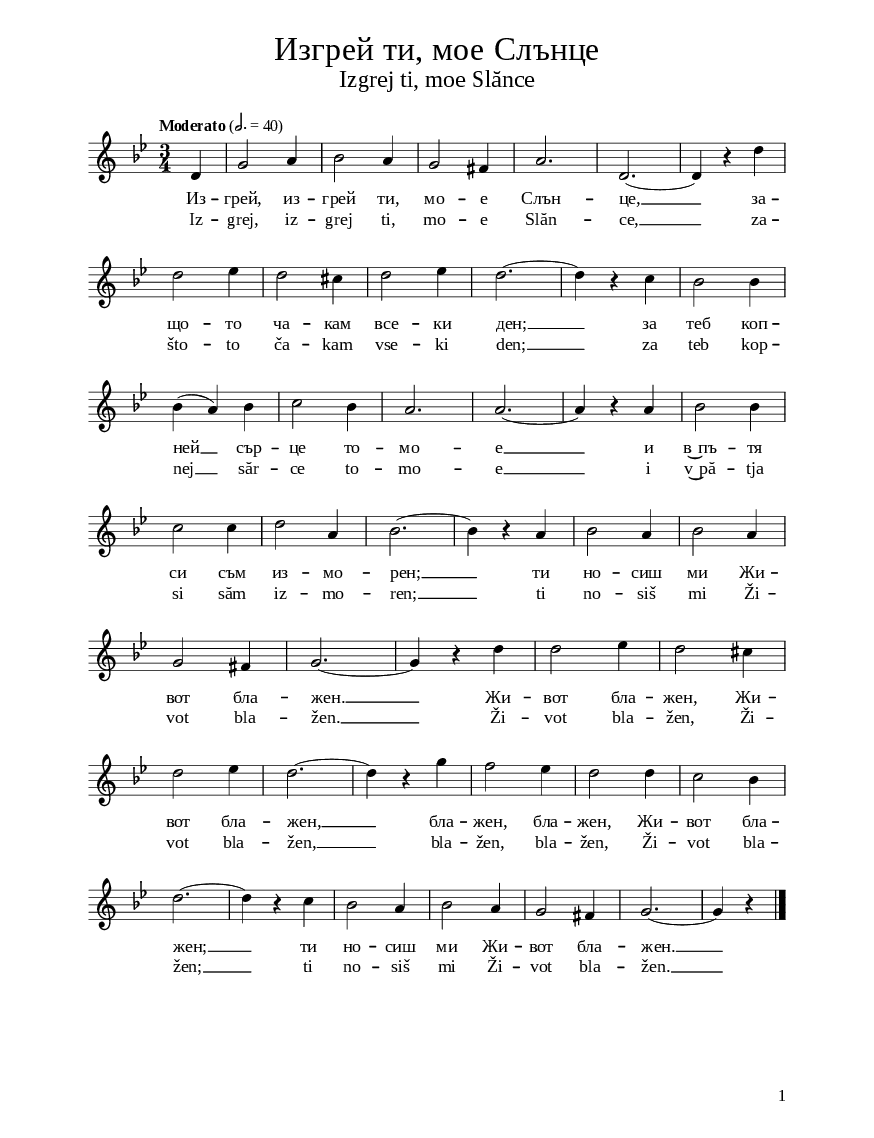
\version "2.24.1"

% include paper part and global functions
\include "include/globals.ily"

\bookpart {

  \label #'ref030
  \tocItem \markup "Изгрей ти, мое Слънце – Izgrej ti, moe Slănce"
  \include "include/bookpart-paper.ily"
  \score {
    \include "include/score-layout.ily"

    \new Voice \absolute {
      \clef treble
      \key g \minor
      \time 3/4
      \tempoFunc "Moderato" 2. "40"
      \autoBeamOff
      \partial 4

      d'4 | g'2 a'4 | bes'2 a'4 | g'2 fis'4 | a'2. | d'2. ~ | d'4 r d'' \break
      d''2 es''4 | d''2 cis''4 | d''2 es''4 | d''2. ~ | d''4 r c'' | bes'2 bes'4 \break |
      bes'4 ( a' ) bes' | c''2 bes'4 | a'2. | a'2. ~ | a'4 r a' |  bes'2 bes'4 \break |
      c''2 c''4 | d''2 a'4 |  bes'2. ~ |  bes'4 r a' |  bes'2 a'4 |  bes'2 a'4 \break |
      g'2 fis'4 | g'2. ~ | g'4 r d'' | d''2 es''4 | d''2 cis''4 \break |
      d''2 es''4 | d''2. ~ | d''4 r g'' | f''2 es''4 | d''2 d''4 | c''2 bes'4 \break |
      d''2.~ | d''4 r c'' | bes'2 a'4 | bes'2 a'4 | g'2 fis'4 | g'2.~ | g'4 r4 \bar "|."\break
    }



    \addlyrics {
      Из -- грей,
      из -- грей ти, мо -- е Слън -- це, __  за -- що --
      то ча -- кам все -- ки ден; __ за теб коп -- ней __ сър -- це то -- мо -- е __ и в~пъ -- тя си съм из
       -- мо -- рен; __  ти но -- сиш ми Жи -- вот бла --
      жен.  __ Жи -- вот бла -- жен, Жи -- вот бла -- жен, __ 
      бла -- жен, бла -- жен, Жи -- вот бла -- жен; __ ти
      но -- сиш ми Жи -- вот бла -- жен. __ }
       \addlyrics {
      Iz -- grej,
      iz -- grej ti, mo -- e Slăn -- ce, __  za -- što --
      to ča -- kam vse -- ki den; __ za teb kop -- nej __ săr -- ce to -- mo -- e __  i v~pă -- tja si săm iz
       -- mo -- ren;  __ ti no -- siš mi Ži -- vot bla --
      žen. __  Ži -- vot bla -- žen, Ži -- vot bla -- žen, __ 
      bla -- žen, bla -- žen, Ži -- vot bla -- žen; __ ti
      no -- siš mi Ži -- vot bla -- žen. __ }

        \header {
          title = \titleFunc "Изгрей ти, мое Слънце" "Izgrej ti, moe Slănce"
        }

        \midi{}

      } % score

      \pageBreak

      \markup \fontsize #bgCoupletFontSize {
        \hspace #2
        \override #`(baseline-skip . ,bgCoupletBaselineSkip)
        \column {
          \line {   2. Огрей небето и Земята,}

          \line {   "   "лазурни поднебесен шир,}

          \line {   "   "развесели ми днес душата}

          \line {   "   "с трептенията си безспир.}

          \line {   "   "О, дай ми тоз Живот и Мир!}
          \line { " " }

          \line { "   " \italic {Припев:} }

          \line {   "   "Живот и Мир, Живот и Мир,}

          \line {   "   "и Мир, и Мир, Живот и Мир,}

          \line {   "   "о, дай ми тоз Живот и Мир!}

          \line { " " }
          \line {   3. Единствено си ти, което}

          \line {   "   "изпълваш всичко със Любов}

          \line {   "   "и подновяваш всичко вехто;}

          \line {   "   "светът чрез теб ще бъде нов;}

          \line {   "   "ти вечно си света, Любов.}


          \line { " " }
          \line { "   " \italic {Припев:} }
          \line {   "   " Света Любов, света Любов,}

          \line {   "   "Любов, Любов, света Любов,}

          \line {   "   "ти вечно си света Любов.}
        }

        \hspace #5
        \override #`(baseline-skip . ,bgCoupletBaselineSkip)
         \column {
          \line {   2. Ogrej nebeto i Zemjata,}

          \line {   "   "lazurni podnebesen šir,}

          \line {   "   "razveseli mi dnes dušata}

          \line {   "   "s treptenijata si bezspir.}

          \line {   "   "O, daj mi toz Život i Mir!}
          \line { " " }

          \line { "   " \italic {Pripev:} }

          \line {   "   "Život i Mir, Život i Mir,}

          \line {   "   "i Mir, i Mir, Život i Mir,}

          \line {   "   "o, daj mi toz Život i Mir!}

          \line { " " }
          \line {   3. Edinstveno si ti, koeto}

          \line {   "   "izpălvaš vsičko săs Ljubov}

          \line {   "   "i podnovjavaš vsičko vehto;}

          \line {   "   "svetăt črez teb šte băde nov;}

          \line {   "   "ti večno si sveta, Ljubov.}


          \line { " " }
          \line { "   " \italic {Pripev:} }
          \line {   "   " Sveta Ljubov, sveta Ljubov,}

          \line {   "   "Ljubov, Ljubov, sveta Ljubov,}

          \line {   "   "ti večno si sveta Ljubov.}
        } %column
      } % markup

      \markup \empty-two


      % include foreign translation(s) of the song
      \version "2.24.0"

\markup \fill-line { \fontsize #deTitleFontSize "Gehe auf, du, meine Sonne" }
\markup \null
\markup \null
\markup \fontsize #deCoupletFontSize {
  \hspace # -1
  \override #`(baseline-skip . ,deCoupletBaselineSkip)

  \column {

    \line {   1. Geh auf, geh auf, du, meine Sonne, }

    \line {   "   "denn ich warte jeden Tag; }

    \line {   "   "nach dir sehnt sich mein Herz}

    \line {   "   "und auf meinem Weg bin ich ermüdet;}

    \line {   "   "Du bringst mir seliges Leben.}
    \line { " " }

    \line {   "   "   \italic { Refrain:}  }

    \line {   "   "  Seliges Leben, seliges Leben}

    \line {   "   "  seliges, seliges, seliges Leben,}

    \line {   "   " du, der du mir das seliges Leben bringst.}

    \line { " " }

    \line {   2. Erleuchte den Himmel und die Erde,}

    \line {    "   "azurblaue himmlische Weite; }

    \line {   "   "erfreue heute meine Seele }

    \line {   "   "mit deinen Schwingungen ohne Unterlass.}

    \line {   "   "Oh, gib mir dieses Leben und Frieden!}

    \line { " " }
    \line {   "   "    \italic { Refrain:}  }

    \line {   "   "   Leben und Frieden, Leben und Frieden,}

    \line {   "   "  und Frieden, und Frieden, Leben und Frieden,}

    \line {   "   "   oh, gib mir dieses Leben und Frieden!}



  }

  \hspace #-1
  \override #`(baseline-skip . ,deCoupletBaselineSkip)

  \column {


    \line {3. Einzigartig bist du, }

    \line {   "   "   die du alles mit Liebe erfüllst }

    \line {   "   "und alles Alte erneuerst; }

    \line {   "   "durch dich wird die Welt erneuert,}

    \line {   "   "du bist auf ewig heilige Liebe!}

    \line { " " }
    \line {   "   "    \italic { Refrain:}  }

    \line {   "   "   Heilige Liebe, heilige Liebe,}

    \line {   "   "    Liebe, Liebe, heilige Liebe,}

    \line {   "   "    du bist auf ewig heilige Liebe.}
  }
}


%{
convert-ly (GNU LilyPond) 2.24.0  convert-ly: Processing `'...
Applying conversion: 2.19.2, 2.19.7, 2.19.11, 2.19.16, 2.19.22,
2.19.24, 2.19.28, 2.19.29, 2.19.32, 2.19.40, 2.19.46, 2.19.49,
2.19.80, 2.24.0
%}


    } % bookpart
